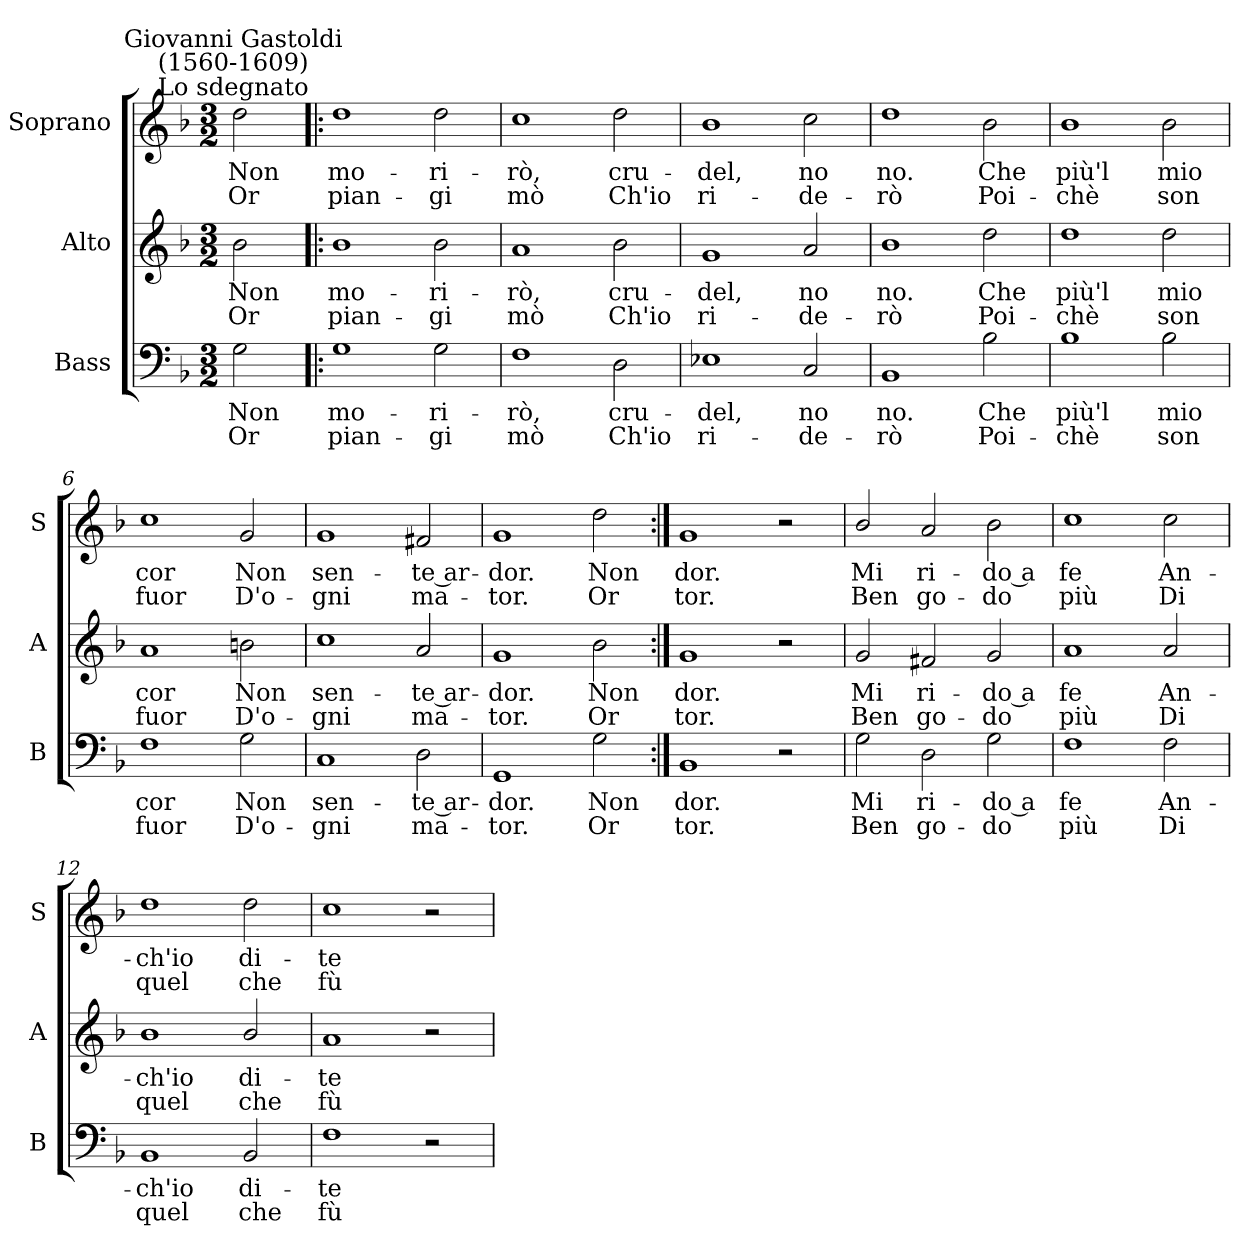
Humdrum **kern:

**kern	**text	**text	**kern	**text	**text	**kern	**text	**text
*part3	*part3	*part3	*part2	*part2	*part2	*part1	*part1	*part1
*staff3	*staff3	*staff3	*staff2	*staff2	*staff2	*staff1	*staff1	*staff1
*I"Bass	*	*	*I"Alto	*	*	*I"Soprano	*	*
*I'B	*	*	*I'A	*	*	*I'S	*	*
*clefF4	*	*	*clefG2	*	*	*clefG2	*	*
*k[b-]	*	*	*k[b-]	*	*	*k[b-]	*	*
*F:	*	*	*F:	*	*	*F:	*	*
*M3/2	*	*	*M3/2	*	*	*M3/2	*	*
=	=	=	=	=	=	=	=	=
!	!	!	!	!	!	!LO:TX:a:cj:t=Lo sdegnato	!	!
!	!	!	!	!	!	!LO:TX:a:cj:t=Giovanni Gastoldi\n(1560-1609)	!	!
!	!LO:LY:b	!LO:LY:b	!	!LO:LY:b	!LO:LY:b	!	!LO:LY:b	!LO:LY:b
2G	Non	Or	2b-	Non	Or	2dd	Non	Or
=1!|:	=1!|:	=1!|:	=1!|:	=1!|:	=1!|:	=1!|:	=1!|:	=1!|:
!	!LO:LY:b	!LO:LY:b	!	!LO:LY:b	!LO:LY:b	!	!LO:LY:b	!LO:LY:b
1G	mo-	-pian-	1b-	mo-	-pian-	1dd	mo-	-pian-
!	!LO:LY:b	!LO:LY:b	!	!LO:LY:b	!LO:LY:b	!	!LO:LY:b	!LO:LY:b
2G	-ri-	-gi	2b-	-ri-	-gi	2dd	-ri-	-gi
=2	=2	=2	=2	=2	=2	=2	=2	=2
!	!LO:LY:b	!LO:LY:b	!	!LO:LY:b	!LO:LY:b	!	!LO:LY:b	!LO:LY:b
1F	rò,	mò	1a	rò,	mò	1cc	rò,	mò
!	!LO:LY:b	!LO:LY:b	!	!LO:LY:b	!LO:LY:b	!	!LO:LY:b	!LO:LY:b
2D	cru-	-Ch'io	2b-	cru-	-Ch'io	2dd	cru-	-Ch'io
=3	=3	=3	=3	=3	=3	=3	=3	=3
!	!LO:LY:b	!LO:LY:b	!	!LO:LY:b	!LO:LY:b	!	!LO:LY:b	!LO:LY:b
1E-X	del,	ri-	1g	del,	ri-	1b-	del,	ri-
!	!LO:LY:b	!LO:LY:b	!	!LO:LY:b	!LO:LY:b	!	!LO:LY:b	!LO:LY:b
2C	-no	de-	2a	-no	de-	2cc	-no	de-
=4	=4	=4	=4	=4	=4	=4	=4	=4
!	!LO:LY:b	!LO:LY:b	!	!LO:LY:b	!LO:LY:b	!	!LO:LY:b	!LO:LY:b
1BB-	-no.	rò	1b-	-no.	rò	1dd	-no.	rò
!	!LO:LY:b	!LO:LY:b	!	!LO:LY:b	!LO:LY:b	!	!LO:LY:b	!LO:LY:b
2B-	Che	Poi-	2dd	Che	Poi-	2b-	Che	Poi-
=5	=5	=5	=5	=5	=5	=5	=5	=5
!	!LO:LY:b	!LO:LY:b	!	!LO:LY:b	!LO:LY:b	!	!LO:LY:b	!LO:LY:b
1B-	-più'l	chè	1dd	-più'l	chè	1b-	-più'l	chè
!	!LO:LY:b	!LO:LY:b	!	!LO:LY:b	!LO:LY:b	!	!LO:LY:b	!LO:LY:b
2B-	mio	son	2dd	mio	son	2b-	mio	son
=6	=6	=6	=6	=6	=6	=6	=6	=6
!	!LO:LY:b	!LO:LY:b	!	!LO:LY:b	!LO:LY:b	!	!LO:LY:b	!LO:LY:b
1F	cor	fuor	1a	cor	fuor	1cc	cor	fuor
!	!LO:LY:b	!LO:LY:b	!	!LO:LY:b	!LO:LY:b	!	!LO:LY:b	!LO:LY:b
2G	Non	D'o-	2bn	Non	D'o-	2g	Non	D'o-
!!LO:LB:g=z
=7	=7	=7	=7	=7	=7	=7	=7	=7
!	!LO:LY:b	!LO:LY:b	!	!LO:LY:b	!LO:LY:b	!	!LO:LY:b	!LO:LY:b
1C	-sen-	-gni	1cc	-sen-	-gni	1g	-sen-	-gni
!	!LO:LY:b	!LO:LY:b	!	!LO:LY:b	!LO:LY:b	!	!LO:LY:b	!LO:LY:b
2D	te ar-	-ma-	2a	te ar-	-ma-	2f#X	te ar-	-ma-
=8	=8	=8	=8	=8	=8	=8	=8	=8
!	!LO:LY:b	!LO:LY:b	!	!LO:LY:b	!LO:LY:b	!	!LO:LY:b	!LO:LY:b
1GG	-dor.	tor.	1g	-dor.	tor.	1g	-dor.	tor.
!	!LO:LY:b	!LO:LY:b	!	!LO:LY:b	!LO:LY:b	!	!LO:LY:b	!LO:LY:b
2G	Non	Or	2b-	Non	Or	2dd	Non	Or
=9:|!	=9:|!	=9:|!	=9:|!	=9:|!	=9:|!	=9:|!	=9:|!	=9:|!
!	!LO:LY:b	!LO:LY:b	!	!LO:LY:b	!LO:LY:b	!	!LO:LY:b	!LO:LY:b
1BB-	dor.	tor.	1g	dor.	tor.	1g	dor.	tor.
2r	.	.	2r	.	.	2r	.	.
=10	=10	=10	=10	=10	=10	=10	=10	=10
!	!LO:LY:b	!LO:LY:b	!	!LO:LY:b	!LO:LY:b	!	!LO:LY:b	!LO:LY:b
2G	Mi	Ben	2g	Mi	Ben	2b-/	Mi	Ben
!	!LO:LY:b	!LO:LY:b	!	!LO:LY:b	!LO:LY:b	!	!LO:LY:b	!LO:LY:b
2D	ri-	-go-	2f#X	ri-	-go-	2a	ri-	-go-
!	!LO:LY:b	!LO:LY:b	!	!LO:LY:b	!LO:LY:b	!	!LO:LY:b	!LO:LY:b
2G	-do a	do	2g	-do a	do	2b-	-do a	do
=11	=11	=11	=11	=11	=11	=11	=11	=11
!	!LO:LY:b	!LO:LY:b	!	!LO:LY:b	!LO:LY:b	!	!LO:LY:b	!LO:LY:b
1F	fe	più	1a	fe	più	1cc	fe	più
!	!LO:LY:b	!LO:LY:b	!	!LO:LY:b	!LO:LY:b	!	!LO:LY:b	!LO:LY:b
2F	An-	-Di	2a	An-	-Di	2cc	An-	-Di
=12	=12	=12	=12	=12	=12	=12	=12	=12
!	!LO:LY:b	!LO:LY:b	!	!LO:LY:b	!LO:LY:b	!	!LO:LY:b	!LO:LY:b
1BB-	ch'io	quel	1b-	ch'io	quel	1dd	ch'io	quel
!	!LO:LY:b	!LO:LY:b	!	!LO:LY:b	!LO:LY:b	!	!LO:LY:b	!LO:LY:b
2BB-	di-	-che	2b-/	di-	-che	2dd	di-	-che
=13	=13	=13	=13	=13	=13	=13	=13	=13
!	!LO:LY:b	!LO:LY:b	!	!LO:LY:b	!LO:LY:b	!	!LO:LY:b	!LO:LY:b
1F	te	fù	1a	te	fù	1cc	te	fù
2r	.	.	2r	.	.	2r	.	.
=	=	=	=	=	=	=	=	=
*-	*-	*-	*-	*-	*-	*-	*-	*-
